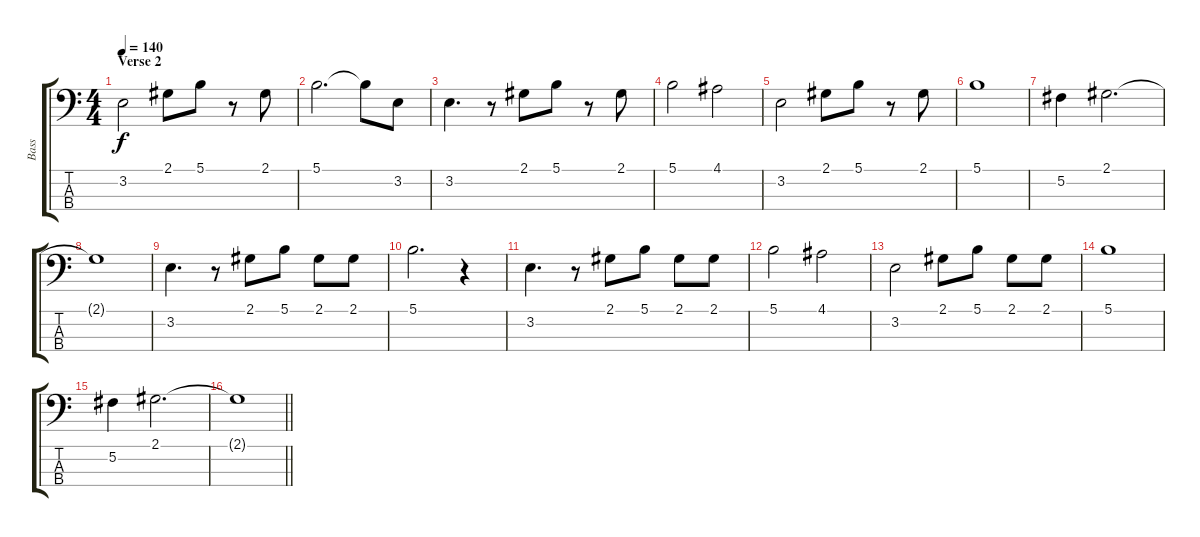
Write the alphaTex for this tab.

\track ("Bass" "Bass") {instrument electricbassfinger}
\staff {score tabs}
\tuning (Gb2 Db2 Ab1 Eb1) {hide}
\ts (4 4)
\section ("" "Verse 2")
\tempo 140
\clef f4
\ks c
3.2.2{dy f} 2.1.8 5.1.8 r.8 2.1.8 |
5.1.2{d} 5.1{t}.8 3.2.8 |
3.2.4{d} r.8 2.1.8 5.1.8 r.8 2.1.8 |
5.1.2 4.1.2 |
3.2.2 2.1.8 5.1.8 r.8 2.1.8 |
5.1.1 |
5.2.4 2.1.2{d} |
2.1{t}.1 |
3.2.4{d} r.8 2.1.8 5.1.8 2.1.8 2.1.8 |
5.1.2{d} r.4 |
3.2.4{d} r.8 2.1.8 5.1.8 2.1.8 2.1.8 |
5.1.2 4.1.2 |
3.2.2 2.1.8 5.1.8 2.1.8 2.1.8 |
5.1.1 |
5.2.4 2.1.2{d} |
\barLineRight lightlight
2.1{t}.1
